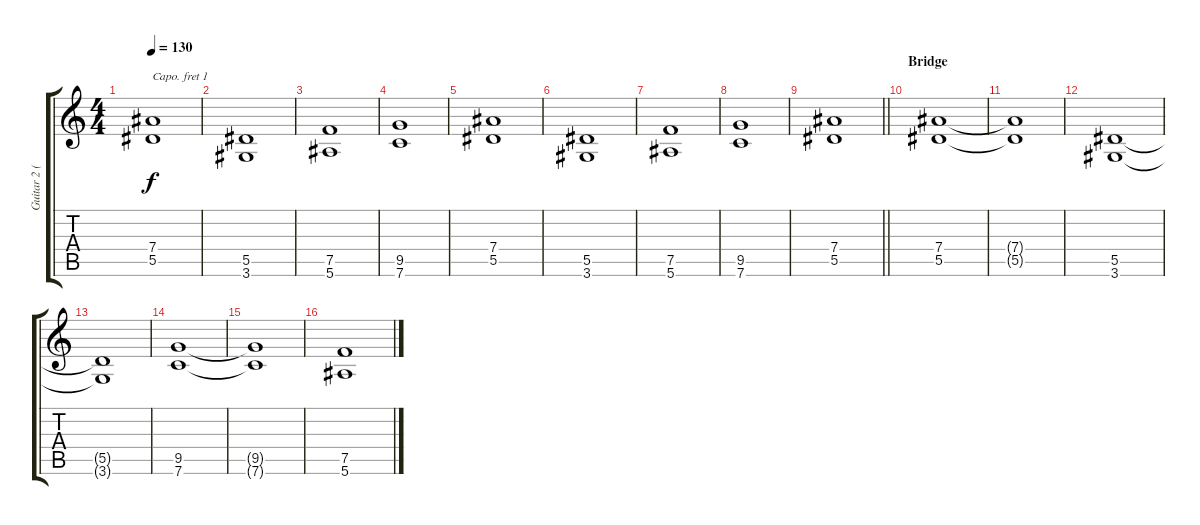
\track ("Guitar 2 (w/Dist.)" "Guitar 2 (") {instrument distortionguitar}
\staff {score tabs}
\capo 1
\tuning (E4 B3 G3 D3 A2 E2) {hide}
\ts (4 4)
\tempo 130
\clef g2
\ks c
(7.4 5.5).1{dy f} |
(5.5 3.6).1 |
(7.5 5.6).1 |
(9.5 7.6).1 |
(7.4 5.5).1 |
(5.5 3.6).1 |
(7.5 5.6).1 |
(9.5 7.6).1 |
\barLineRight lightlight
(7.4 5.5).1 |
\section ("" "Bridge")
(7.4 5.5).1 |
(7.4{t} 5.5{t}).1 |
(5.5 3.6).1 |
(5.5{t} 3.6{t}).1 |
(9.5 7.6).1 |
(9.5{t} 7.6{t}).1 |
(7.5 5.6).1
